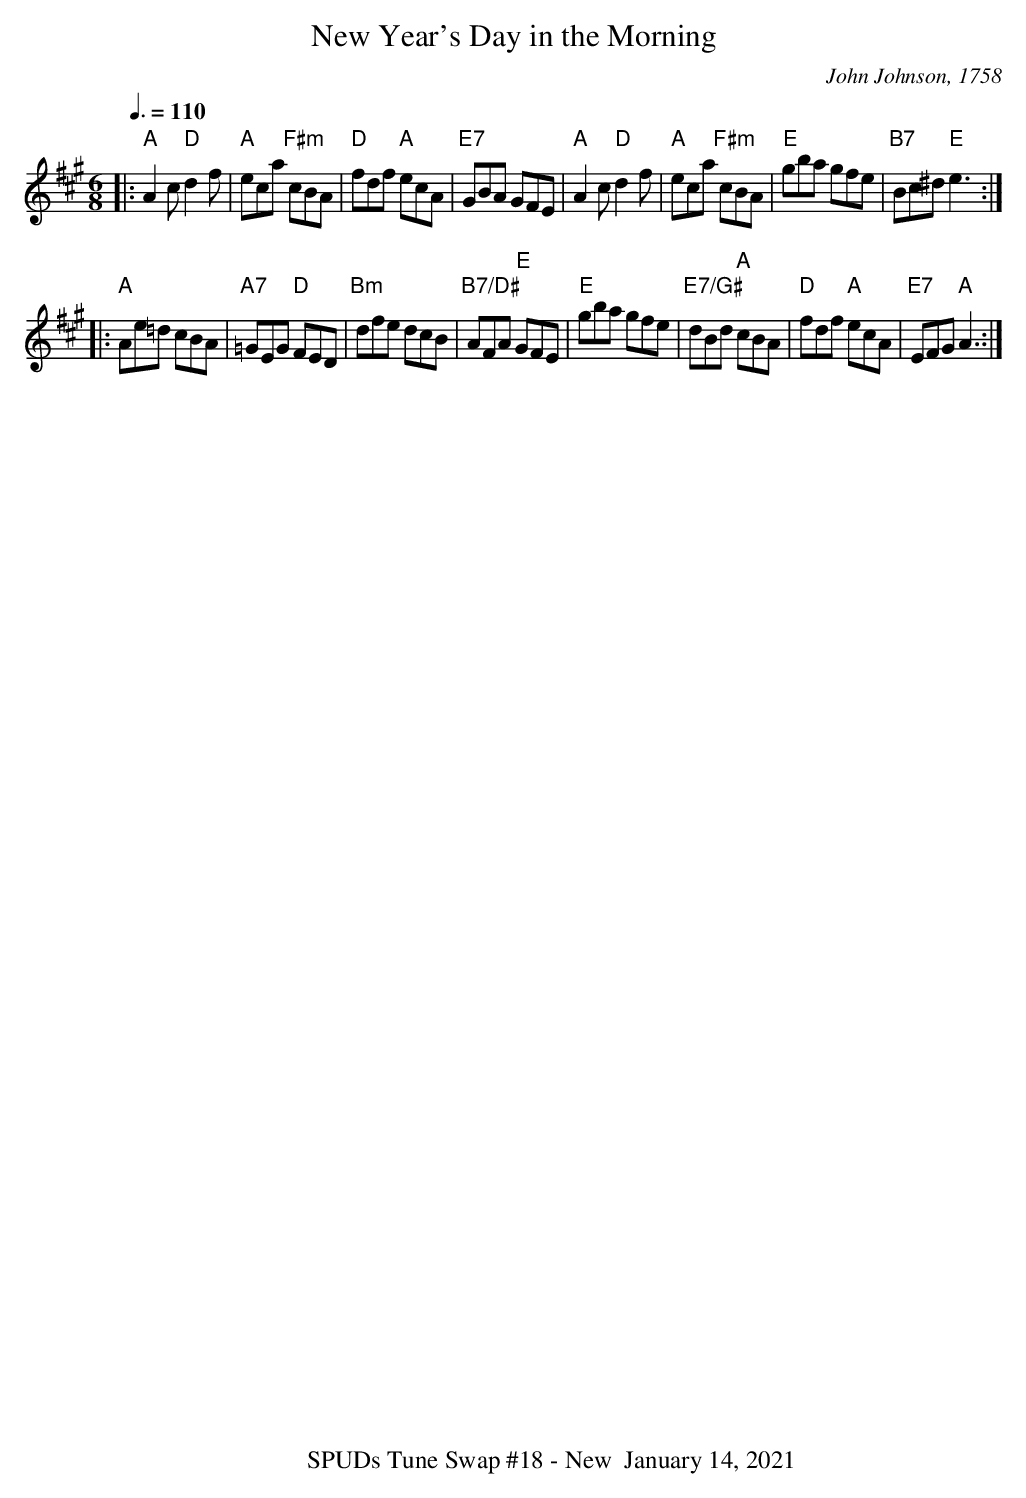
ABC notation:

X:1
T:New Year's Day in the Morning
C:John Johnson, 1758
M:6/8
L:1/8
Q:3/8=110
K:A
|:"A"A2c "D"d2f|"A"eca "F#m"cBA|"D"fdf "A"ecA|"E7"GBA GFE|\
"A"A2c "D"d2f|"A"eca "F#m"cBA|"E"gba gfe|"B7"Bc^d "E"e3:|
|:"A"Ae=d cBA|"A7"=GEG "D"FED|"Bm"dfe dcB|"B7/D#"AFA "E"GFE|\
"E"gba gfe|"E7/G#"dBd "A"cBA|"D"fdf "A"ecA|"E7"EFG "A"A3:|
